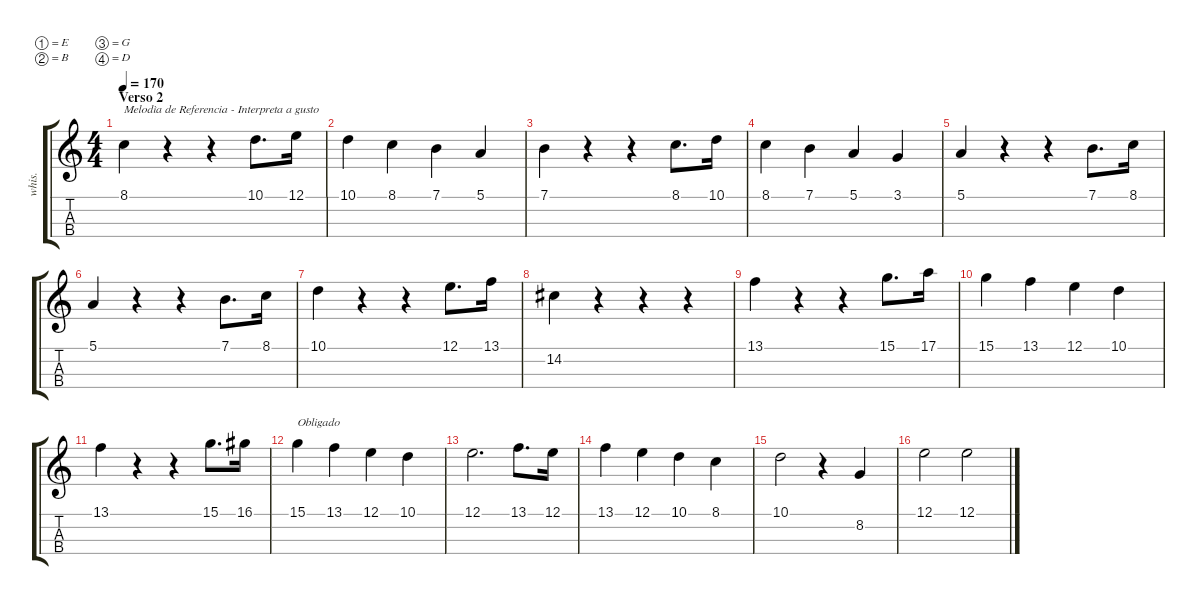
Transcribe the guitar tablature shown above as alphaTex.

\defaultSystemsLayout 4
\hideDynamics
\useSystemSignSeparator
\otherSystemsTrackNameOrientation horizontal
\extendBarLines
\track ("Voz" "whis.") {instrument whistle}
\staff {score tabs}
\tuning (E4 B3 G3 D3)
\ts (4 4)
\section ("" "Verso 2")
\tempo 170
\clef g2
\ks c
8.1.4{txt "Melodìa de Referencia - Interpreta a gusto" dy f beam Down} r.4{beam Down} r.4{beam Down} 10.1.8{d beam Down} 12.1.16{beam Down} |
10.1.4{beam Down} 8.1.4{beam Down} 7.1.4{beam Down} 5.1.4{beam Up} |
7.1.4{beam Down} r.4{beam Down} r.4{beam Down} 8.1.8{d beam Down} 10.1.16{beam Down} |
8.1.4{beam Down} 7.1.4{beam Down} 5.1.4{beam Up} 3.1.4{beam Up} |
5.1.4{beam Up} r.4{beam Up} r.4{beam Up} 7.1.8{d beam Down} 8.1.16{beam Down} |
5.1.4{beam Up} r.4{beam Up} r.4{beam Up} 7.1.8{d beam Down} 8.1.16{beam Down} |
10.1.4{beam Down} r.4{beam Down} r.4{beam Down} 12.1.8{d beam Down} 13.1.16{beam Down} |
14.2{acc #}.4{beam Down} r.4{beam Down} r.4{beam Down} r.4{beam Down} |
13.1.4{beam Down} r.4{beam Down} r.4{beam Down} 15.1.8{d beam Down} 17.1.16{beam Down} |
15.1.4{beam Down} 13.1.4{beam Down} 12.1.4{beam Down} 10.1.4{beam Down} |
13.1.4{beam Down} r.4{beam Down} r.4{beam Down} 15.1.8{d beam Down} 16.1{acc #}.16{beam Down} |
15.1.4{txt "Obligado" beam Down} 13.1.4{beam Down} 12.1.4{beam Down} 10.1.4{beam Down} |
12.1.2{d beam Down} 13.1.8{d beam Down} 12.1.16{beam Down} |
13.1.4{beam Down} 12.1.4{beam Down} 10.1.4{beam Down} 8.1.4{beam Down} |
10.1.2{beam Down} r.4{beam Down} 8.2.4{beam Up} |
12.1.2{beam Down} 12.1.2{beam Down}
